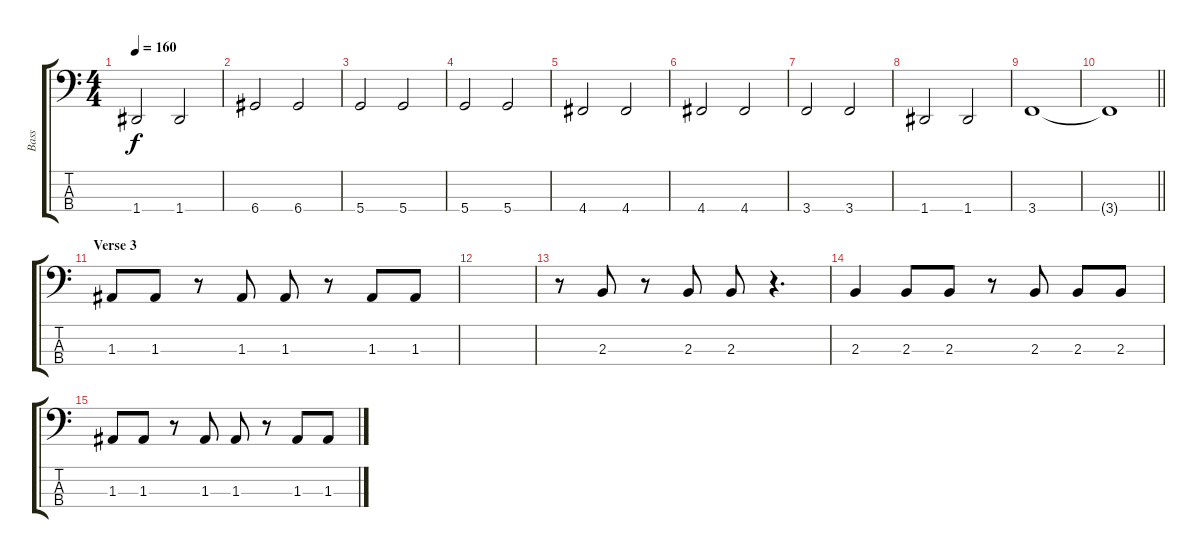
\track ("Bass" "Bass") {instrument electricbassfinger}
\staff {score tabs}
\tuning (G2 D2 A1 D1) {hide}
\ts (4 4)
\tempo 160
\clef f4
\ks c
1.4.2{dy f} 1.4.2 |
6.4.2 6.4.2 |
5.4.2 5.4.2 |
5.4.2 5.4.2 |
4.4.2 4.4.2 |
4.4.2 4.4.2 |
3.4.2 3.4.2 |
1.4.2 1.4.2 |
3.4.1 |
\barLineRight lightlight
3.4{t}.1 |
\section ("" "Verse 3")
1.3.8 1.3.8 r.8 1.3.8 1.3.8 r.8 1.3.8 1.3.8 |
|
r.8 2.3.8 r.8 2.3.8 2.3.8 r.4{d} |
2.3.4 2.3.8 2.3.8 r.8 2.3.8 2.3.8 2.3.8 |
1.3.8 1.3.8 r.8 1.3.8 1.3.8 r.8 1.3.8 1.3.8
